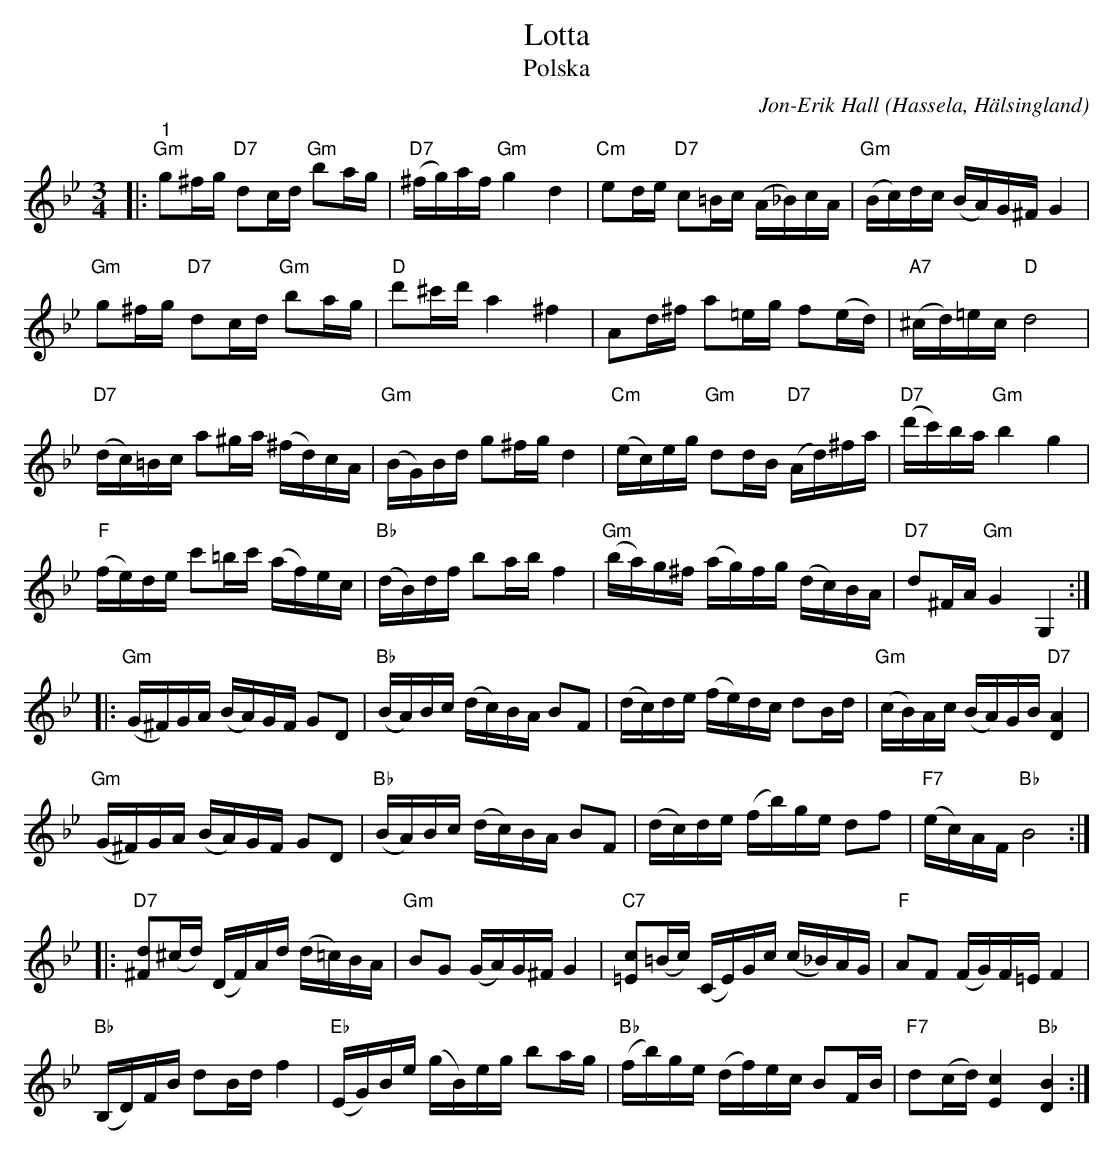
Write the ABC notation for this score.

X:1
T:Lotta
T:Polska
C:Jon-Erik Hall
O:Hassela, Hälsingland
L:1/16
M:3/4
K:Bb
|:"^1""Gm" g2^fg"D7" d2cd"Gm" b2ag |"D7" (^fg)af"Gm" g4 d4 | "Cm" e2de"D7" c2=Bc (A_B)cA |"Gm" (Bc)dc (BA)G^F G4 |
"Gm" g2^fg"D7" d2cd"Gm" b2ag | "D" d'2^c'd' a4 ^f4 | A2d^f a2=eg f2(ed) | "A7" (^cd)=ec "D" d8 |
"D7" (dc)=Bc a2^ga (^fd)cA |"Gm" (BG)Bd g2^fg d4 |"Cm" (ec)eg"Gm" d2dB"D7" (Ad)^fa |"D7" (d'c')ba"Gm" b4 g4 |
"F" (fe)de c'2=bc' (af)ec |"Bb" (dB)df b2ab f4 |"Gm" (ba)g^f (ag)fg (dc)BA |"D7" d2^FA"Gm" G4 G,4 ::
"Gm" (G^F)GA (BA)GF G2D2 | "Bb" (BA)Bc (dc)BA B2F2 | (dc)de (fe)dc d2Bd |"Gm" (cB)Ac (BA)GB"D7" [DA]4 |
"Gm" (G^F)GA (BA)GF G2D2 | "Bb" (BA)Bc (dc)BA B2F2 | (dc)de (fb)ge d2f2 |"F7" (ec)AF"Bb" B8 ::
"D7" [^Fd]2(^cd) (DF)Ad (d=c)BA | "Gm" B2G2 (GA)G^F G4 |"C7" [=Ec]2(=Bc) (CE)Gc (c_B)AG |"F" A2F2 (FG)F=E F4 |
"Bb" (B,D)FB d2Bd f4 |"Eb" (EG)Be (gB)eg b2ag | "Bb" (fb)ge (df)ec B2FB |"F7"  d2(cd) [Ec]4 "Bb" [DB]4 :|
